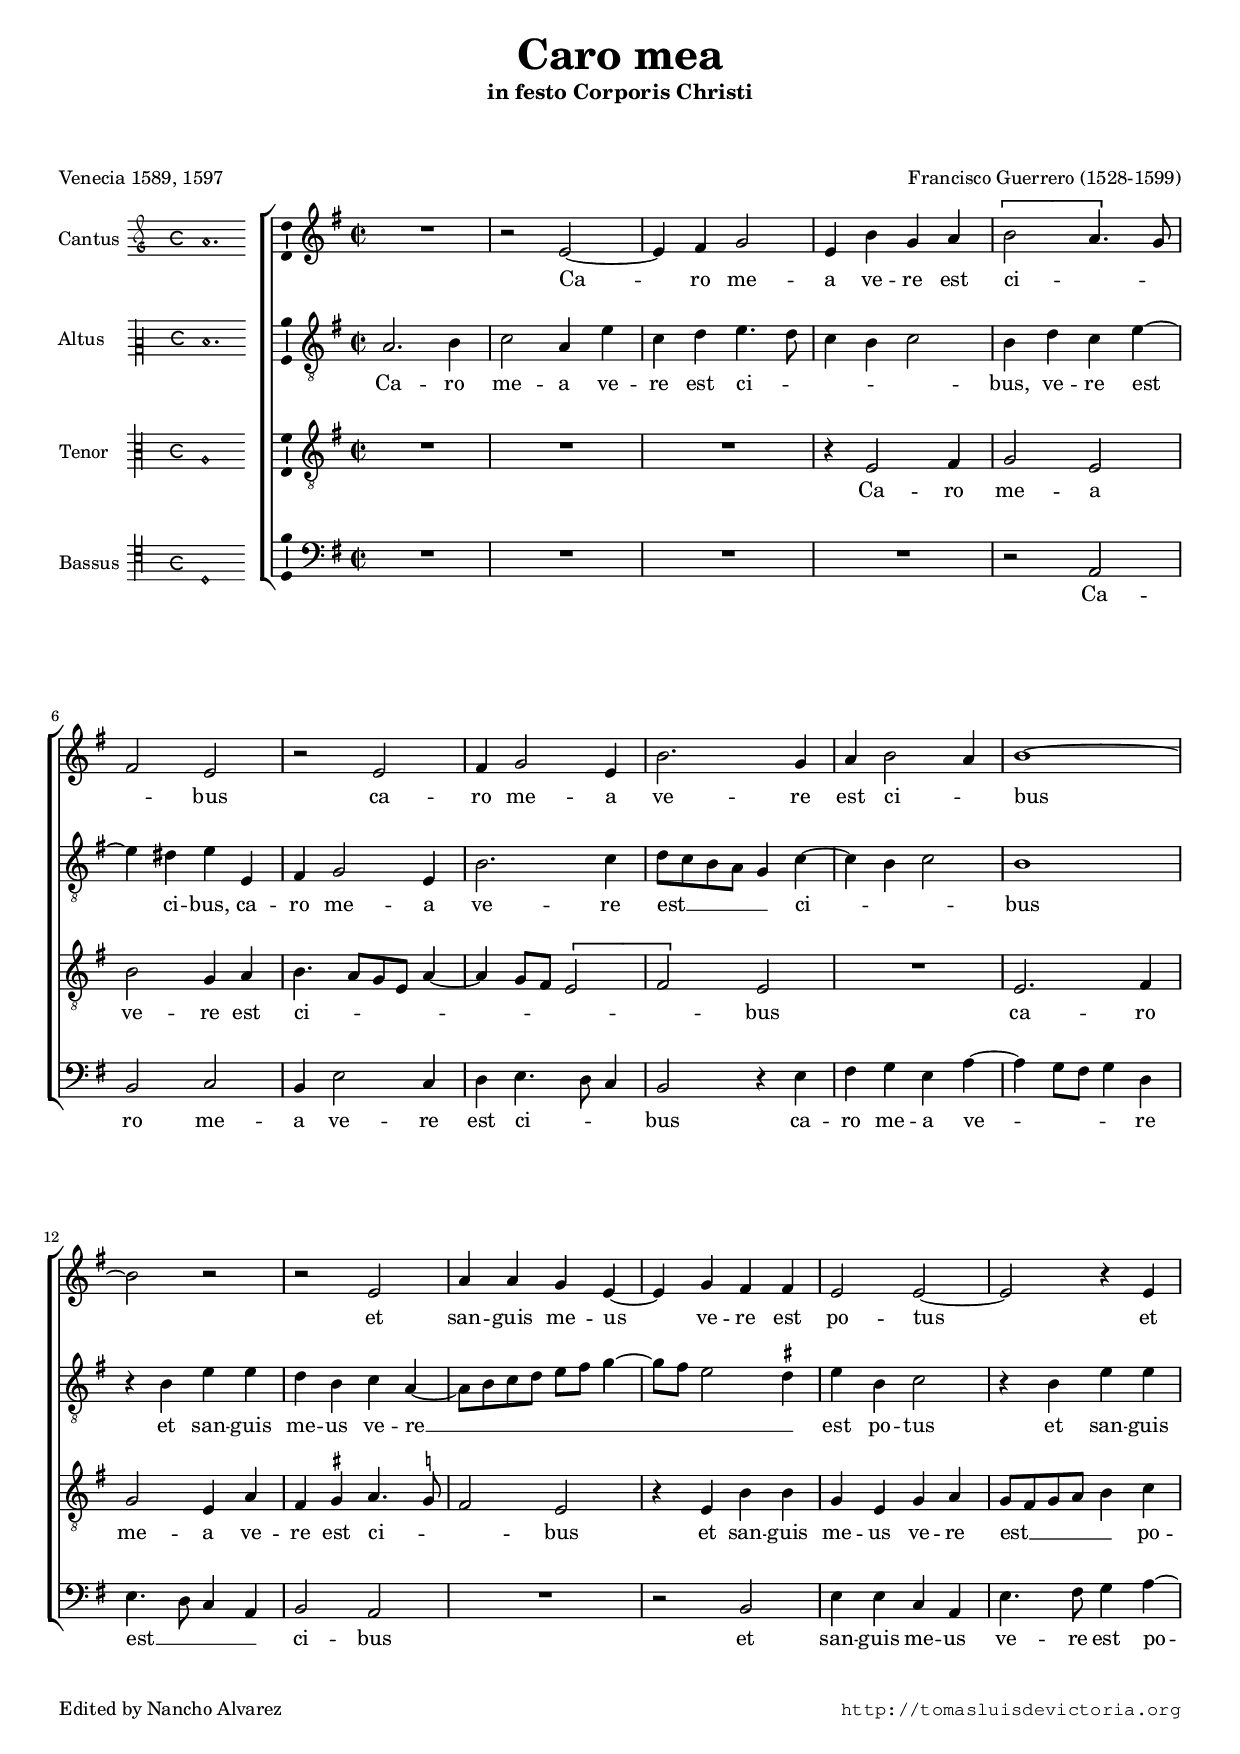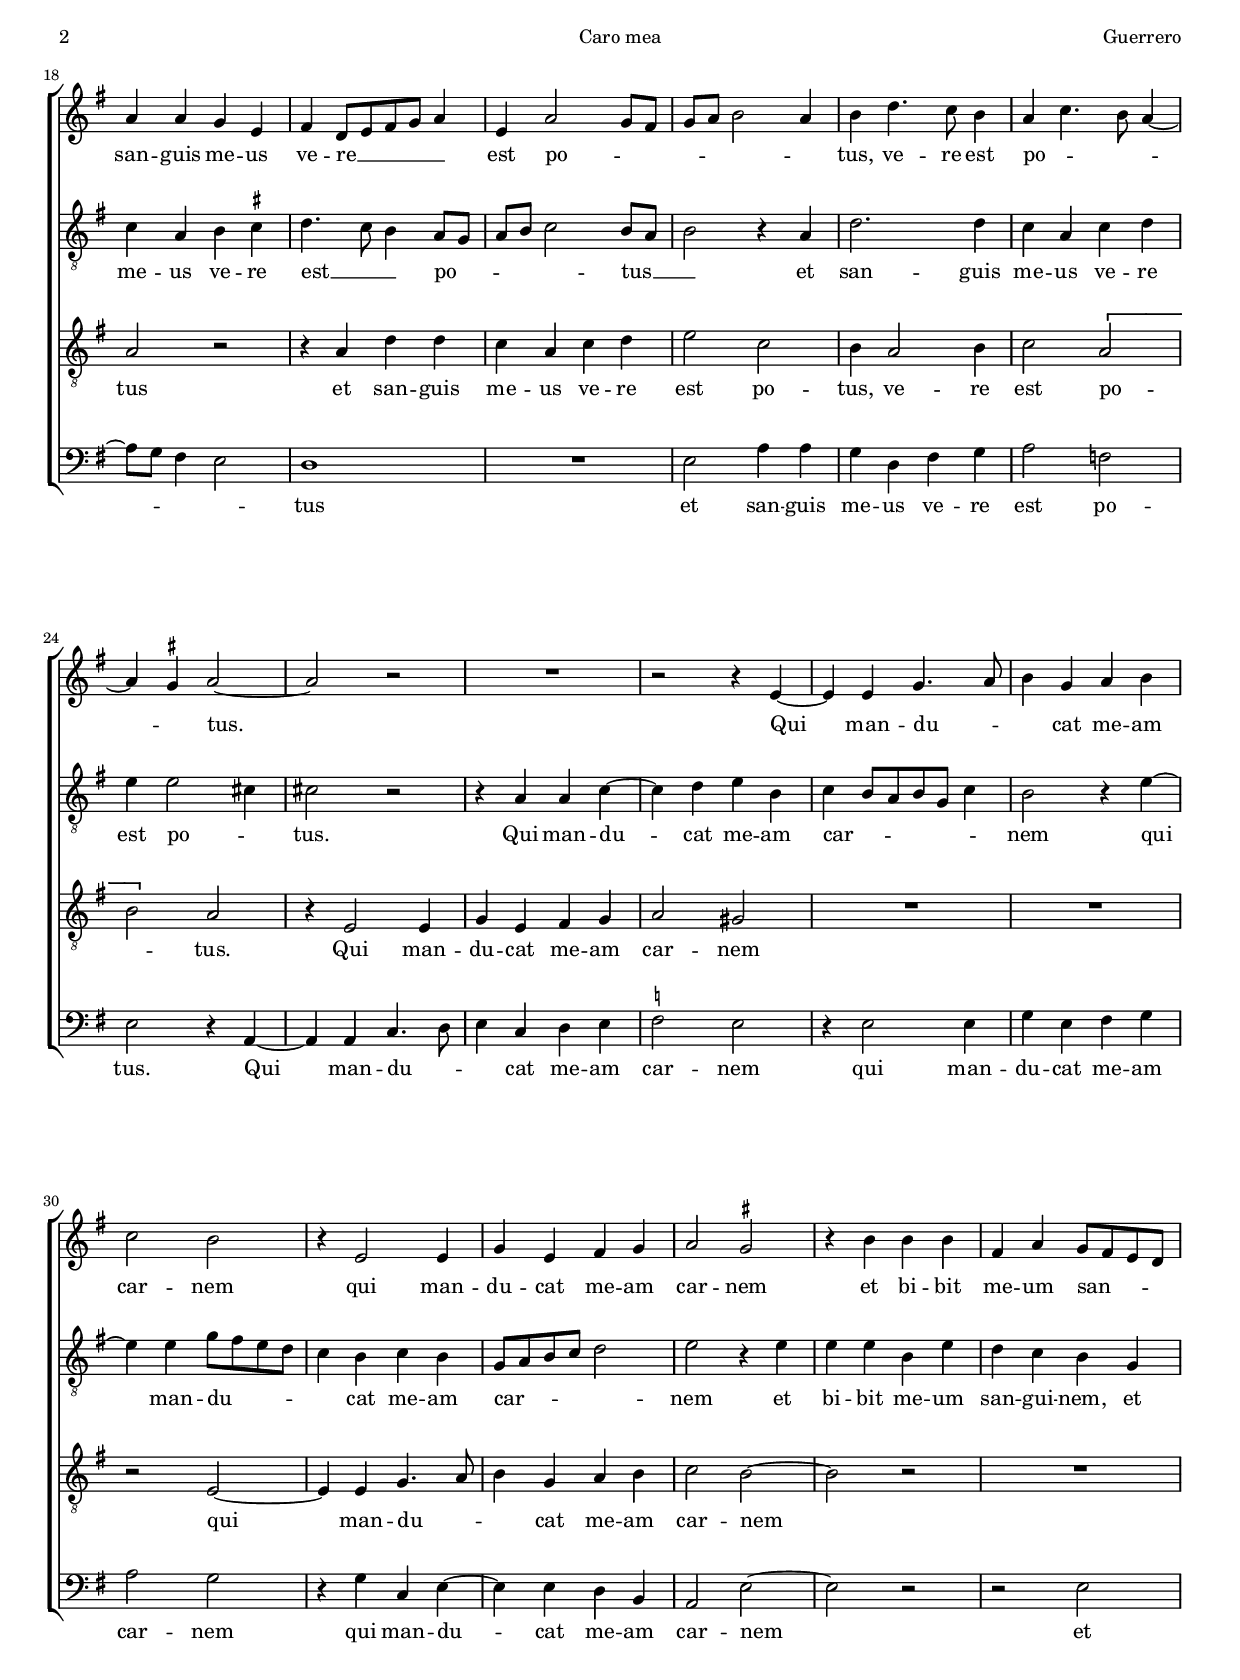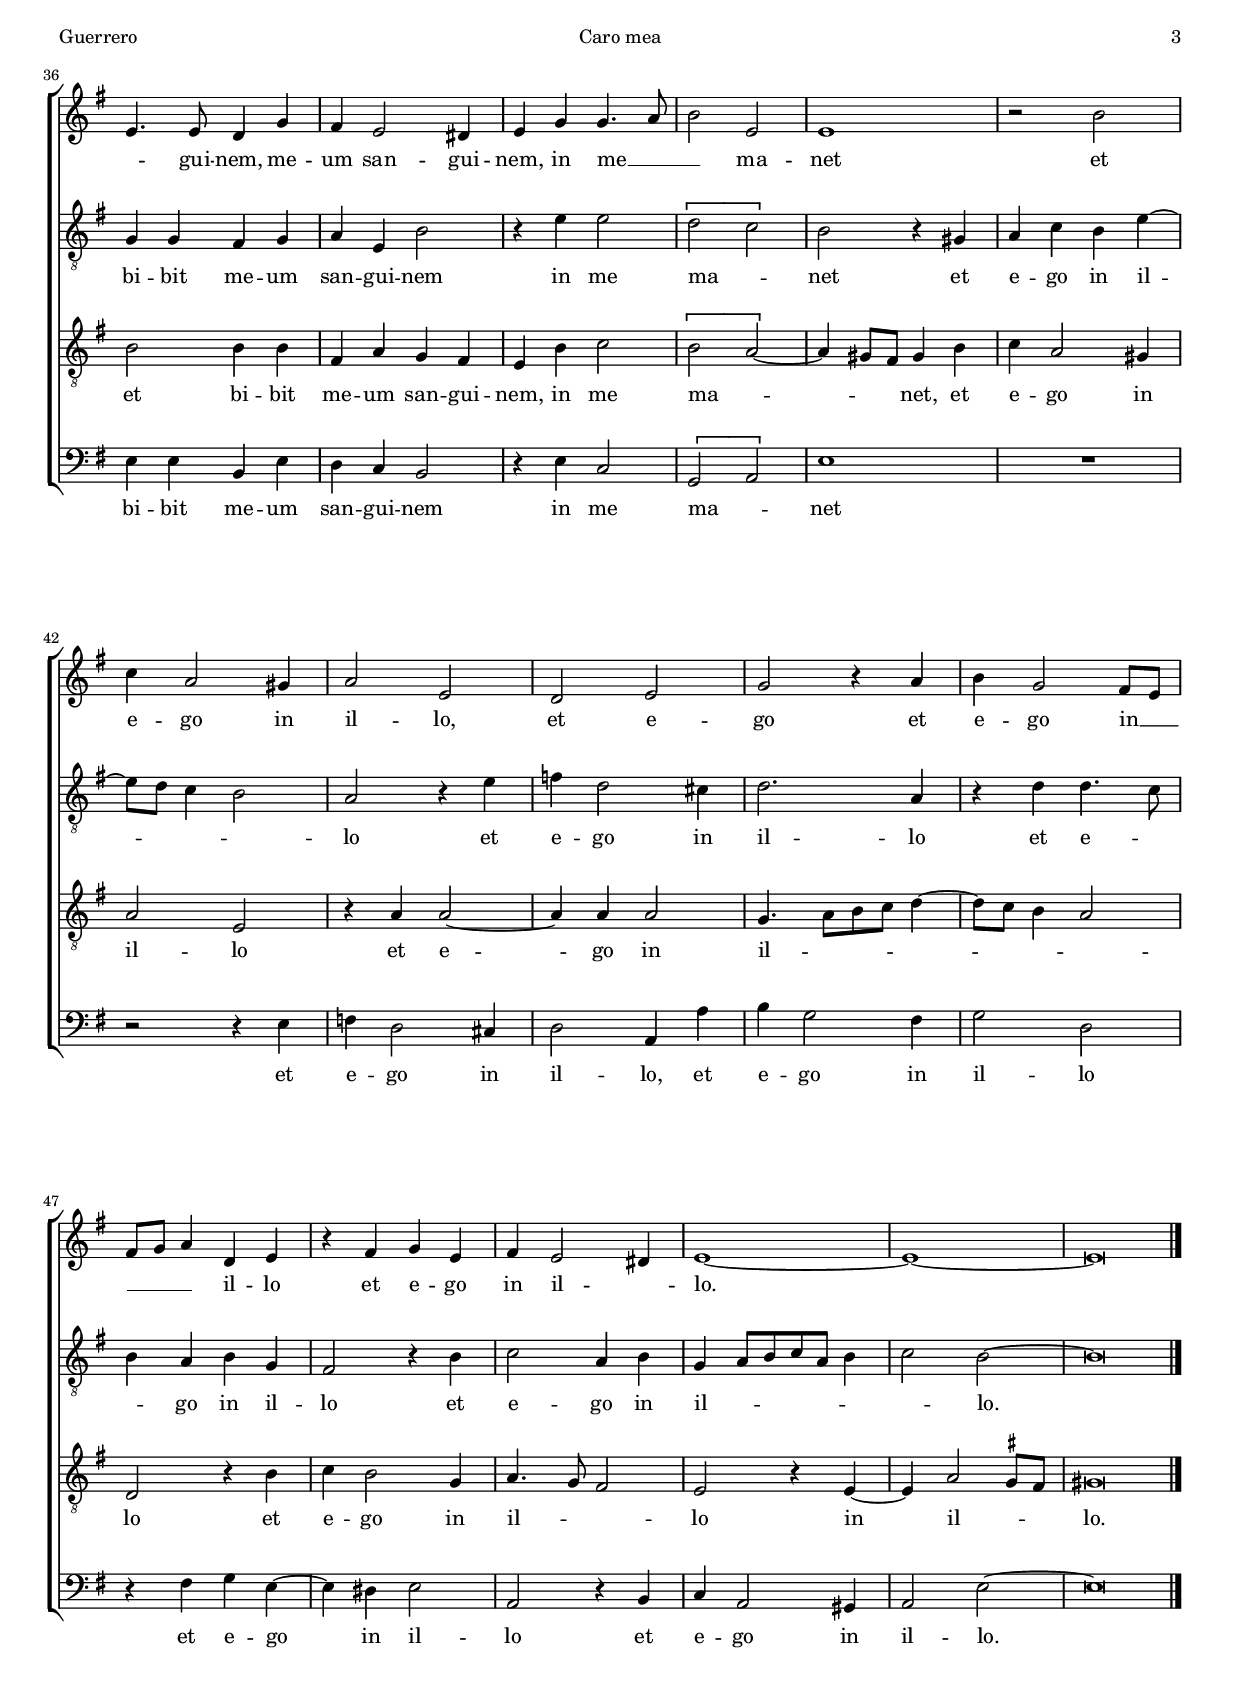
\version "2.18.0"

#(set-default-paper-size "a4")
#(set-global-staff-size 16.4)
#(ly:set-option 'point-and-click #f)
%mobile -s15.5 -i3.2

italicas=\override LyricText.font-shape = #'italic
rectas=\override LyricText.font-shape = #'upright
ss=\once \set suggestAccidentals = ##t
incipitwidth = 20
mtempo={\tempo 4 = 100}
mtempob={\tempo 4 = 50}

htitle="Caro mea"
hcomposer="Guerrero"

\header {
	title=\markup{\fontsize #3 "Caro mea"}
	subtitle="in festo Corporis Christi"
	subsubtitle=\markup{\null \vspace #2 }
	composer="Francisco Guerrero (1528-1599)"
        pdfauthor=\composer
	%opus="(-)"
	poet=\markup{"Venecia 1589, 1597"}
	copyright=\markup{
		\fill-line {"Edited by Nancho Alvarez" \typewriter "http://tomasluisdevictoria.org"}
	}
%	tagline=""
}


global={\key c \major \time 2/2  \skip 1*52 \bar "|."
}

cantus={
	R1*4/4 |
	r2 a' ~ |
	a'4 b' c''2 |
	a'4 e'' c'' d'' |
%5
	\[e''2 d''4.\] c''8 |
	b'2 a' |
	r a' |
	b'4 c''2 a'4 |
	e''2. c''4 |
%10
	d'' e''2 d''4 |
	e''1 ~ |
	e''2 r |
	r a' |
	d''4 d'' c'' a' ~ |
%15
	a' c'' b' b' |
	a'2 a' ~ |
	a' r4 a' |
	d'' d'' c'' a' |
	b'  g'8[ a' b' c''] d''4 |
%20
	a' d''2 c''8 b' |
	c'' d'' e''2 d''4 |
	e'' g''4. f''8 e''4 |
	d'' f''4. e''8 d''4 ~ |
	d'' \ss cis'' d''2 ~ |
%25
	d'' r |
	R1*4/4 |
	r2 r4 a' ~ |
	a' a' c''4. d''8 |
	e''4 c'' d'' e'' |
%30
	f''2 e'' |
	r4 a'2 a'4 |
	c'' a' b' c'' |
	d''2 \ss cis'' |
	r4 e'' e'' e'' |
%35
	b' d'' c''8 b' a' g' |
	a'4. a'8 g'4 c'' |
	b' a'2 gis'4 |
	a' c'' c''4. d''8 |
	e''2 a' |
%40
	a'1 |
	r2 e'' |
	f''4 d''2 cis''4 |
	d''2 a' |
	g' a' |
%45
	c'' r4 d'' |
	e'' c''2 b'8 a' |
	b' c'' d''4 g' a' |
	r b' c'' a' |
	b' a'2 gis'4 |
%50
	a'1 ~ |
	a' ~ |
	a'\breve*1/2
}

altus={
	d'2. e'4 |
	f'2 d'4 a' |
	f' g' a'4. g'8 |
	f'4 e' f'2 |
%5
	e'4 g' f' a' ~ |
	a' gis' a' a |
	b c'2 a4 |
	e'2. f'4 |
	g'8 f' e' d' c'4 f' ~ |
%10
	f' e' f'2 |
	e'1 |
	r4 e' a' a' |
	g' e' f' d' ~ |
	d'8 e' f' g' a' b' c''4 ~ |
%15
	c''8 b' a'2 \ss gis'4 |
	a' e' f'2 |
	r4 e' a' a' |
	f' d' e' \ss fis' |
	g'4. f'8 e'4 d'8 c' |
%20
	d' e' f'2 e'8 d' |
	e'2 r4 d' |
	g'2. g'4 |
	f' d' f' g' |
	a' a'2 fis'4 |
%25
	fis'2 r |
	r4 d' d' f' ~ |
	f' g' a' e' |
	f'  e'8[ d' e' c'] f'4 |
	e'2 r4 a' ~ |
%30
	a' a' c''8 b' a' g' |
	f'4 e' f' e' |
	c'8 d' e' f' g'2 |
	a' r4 a' |
	a' a' e' a' |
%35
	g' f' e' c' |
	c' c' b c' |
	d' a e'2 |
	r4 a' a'2 |
	\[g' f'\] |
%40
	e' r4 cis' |
	d' f' e' a' ~ |
	a'8 g' f'4 e'2 |
	d' r4 a' |
	bes' g'2 fis'4 |
%45
	g'2. d'4 |
	r g' g'4. f'8 |
	e'4 d' e' c' |
	b2 r4 e' |
	f'2 d'4 e' |
%50
	c'  d'8[ e' f' d'] e'4 |
	f'2 e' ~ |
	e'\breve*1/2
}

tenor={
	R1*4/4 |
	R1*4/4 |
	R1*4/4 |
	r4 a2 b4 |
%5
	c'2 a |
	e' c'4 d' |
	e'4.  d'8[ c' a] d'4 ~ |
	d' c'8 b \[a2 |
	b\] a |
%10
	R1*4/4 |
	a2. b4 |
	c'2 a4 d' |
	b \ss cis' d'4. \ss c'8 |
	b2 a |
%15
	r4 a e' e' |
	c' a c' d' |
	c'8 b c' d' e'4 f' |
	d'2 r |
	r4 d' g' g' |
%20
	f' d' f' g' |
	a'2 f' |
	e'4 d'2 e'4 |
	f'2 \[d' |
	e'\] d' |
%25
	r4 a2 a4 |
	c' a b c' |
	d'2 cis' |
	R1*4/4 |
	R1*4/4 |
%30
	r2 a ~ |
	a4 a c'4. d'8 |
	e'4 c' d' e' |
	f'2 e' ~ |
	e' r |
%35
	R1*4/4 |
	e'2 e'4 e' |
	b d' c' b |
	a e' f'2 |
	\[e' d' ~ \]
%40
	d'4 cis'8 b cis'4 e' |
	f' d'2 cis'4 |
	d'2 a |
	r4 d' d'2 ~ |
	d'4 d' d'2 |
%45
	c'4.  d'8[ e' f'] g'4 ~ |
	g'8 f' e'4 d'2 |
	g r4 e' |
	f' e'2 c'4 |
	d'4. c'8 b2 |
%50
	a r4 a ~ |
	a d'2 \ss cis'8 b |
	cis'\breve*1/2
}

bassus={
	R1*4/4 |
	R1*4/4 |
	R1*4/4 |
	R1*4/4 |
%5
	r2 d |
	e f |
	e4 a2 f4 |
	g a4. g8 f4 |
	e2 r4 a |
%10
	b c' a d' ~ |
	d' c'8 b c'4 g |
	a4. g8 f4 d |
	e2 d |
	R1*4/4 |
%15
	r2 e |
	a4 a f d |
	a4. b8 c'4 d' ~ |
	d'8 c' b4 a2 |
	g1 |
%20
	R1*4/4 |
	a2 d'4 d' |
	c' g b c' |
	d'2 bes |
	a r4 d ~ |
%25
	d d f4. g8 |
	a4 f g a |
	\ss bes2 a |
	r4 a2 a4 |
	c' a b c' |
%30
	d'2 c' |
	r4 c' f a ~ |
	a a g e |
	d2 a ~ |
	a r |
%35
	r a |
	a4 a e a |
	g f e2 |
	r4 a f2 |
	\[c d\] |
%40
	a1 |
	R1*4/4 |
	r2 r4 a |
	bes g2 fis4 |
	g2 d4 d' |
%45
	e' c'2 b4 |
	c'2 g |
	r4 b c' a ~ |
	a gis a2 |
	d r4 e |
%50
	f d2 cis4 |
	d2 a ~ |
	a\breve*1/2
}

textocantus=\lyricmode{
Ca -- _ ro me -- a ve -- re est ci -- _ _ _ bus
ca -- ro me -- a ve -- re est ci -- _ bus _
et san -- guis me -- us _ ve -- re est po -- tus _
et san -- guis me -- us ve -- re __ _ _ _ _ est po -- _ _ _ _ _ _ tus,
ve -- re est po -- _ _ _ _ _ tus. _
Qui _ man -- du -- _ _ cat me -- am car -- nem
qui man -- du -- cat me -- am car -- nem
et bi -- bit me -- um san -- _ _ _ _ gui -- nem,
me -- um san -- gui -- nem,
in me __ _ _ ma -- net
et e -- go in il -- lo,
et e -- go
et e -- go in __ _ _ _ _ il -- lo
et e -- go in il -- _ lo. _ _ 
}

textoaltus=\lyricmode{
Ca -- ro me -- a ve -- re est ci -- _ _ _ _ bus,
ve -- re est _ ci -- bus,
ca -- ro me -- a ve -- re est __ _ _ _ _ ci -- _ _ _ bus
et san -- guis me -- us ve -- re __ _ _ _ _ _ _ _ _ _ _ _ est po -- tus
et san -- guis me -- us ve -- re est __ _ _ po -- _ _ _ _ tus __ _ _ 
et san -- guis me -- us ve -- re est po -- _ tus.
Qui man -- du -- _ cat me -- am car -- _ _ _ _ _ nem
qui _ man -- du -- _ _ _ _ cat me -- am car -- _ _ _ _ nem
et bi -- bit me -- um san -- gui -- nem,
et bi -- bit me -- um san -- gui -- nem
in me ma -- _ net
et e -- go in il -- _ _ _ _ lo
et e -- go in il -- lo
et e -- _ _ go in il -- lo
et e -- go in il -- _ _ _ _ _ _ lo. _
}

textotenor=\lyricmode{
Ca -- ro me -- a ve -- re est ci -- _ _ _ _ _ _ _ _ _ bus
ca -- ro me -- a ve -- re est ci -- _ _ bus
et san -- guis me -- us ve -- re est __ _ _ _ _ po -- tus
et san -- guis me -- us ve -- re est po -- tus,
ve -- re est po -- _ tus.
Qui man -- du -- cat me -- am car -- nem
qui _ man -- du -- _ _ cat me -- am car -- nem _
et bi -- bit me -- um san -- gui -- nem,
in me ma -- _ _ _ _ net,
et e -- go in il -- lo
et e -- _ go in il -- _ _ _ _ _ _ _ _ lo
et e -- go in il -- _ _ lo
in _ il -- _ _ lo.
}

textobassus=\lyricmode{
Ca -- ro me -- a ve -- re est ci -- _ _ bus
ca -- ro me -- a ve -- _ _ _ _ re est __ _ _ _ ci -- bus
et san -- guis me -- us ve -- re est po -- _ _ _ _ tus
et san -- guis me -- us ve -- re est po -- tus.
Qui _ man -- du -- _ _ cat me -- am car -- nem
qui man -- du -- cat me -- am car -- nem
qui man -- du -- _ cat me -- am car -- nem _
et bi -- bit me -- um san -- gui -- nem
in me ma -- _ net
et e -- go in il -- lo,
et e -- go in il -- lo
et e -- go _ in il -- lo
et e -- go in il -- lo. _

}

incipitcantus=\markup{
	\score{
		{ 
		\set Staff.instrumentName="Cantus "
		\override NoteHead.style = #'neomensural
		\override Staff.TimeSignature.style = #'neomensural
		\cadenzaOn 
		\clef "petrucci-g"
		\key c \major
		\time 4/4
                a'1.
		} 

	\layout { line-width=\incipitwidth indent = 0 }
	}
}

incipitaltus=\markup{
	\score{
		{ 
		\set Staff.instrumentName="Altus    "
		\override NoteHead.style = #'neomensural 
		\override Staff.TimeSignature.style = #'neomensural
		\cadenzaOn 
		\clef "petrucci-c2"
		\key c \major
		\time 4/4
                d'1.
		} 
	\layout { line-width=\incipitwidth indent = 0 }
	}
}


incipittenor=\markup{
	\score{
		{ 
		\set Staff.instrumentName="Tenor   "
		\override NoteHead.style = #'neomensural 
		\override Staff.TimeSignature.style = #'neomensural
		\cadenzaOn 
		\clef "petrucci-c3"
		\key c \major
		\time 4/4
                a1*3/2
		} 
	\layout { line-width=\incipitwidth indent=0 }
	}
}

incipitbassus=\markup{
	\score{
		{ 
		\set Staff.instrumentName="Bassus "
		\override NoteHead.style = #'neomensural
		\override Staff.TimeSignature.style = #'neomensural
		\cadenzaOn 
		\clef "petrucci-c4"
		\key c \major
		\time 4/4
                d1*3/2
		} 
	\layout { line-width=\incipitwidth indent = 0 }
	}
}

%\layout {
%       \context {\Voice
%               \remove Ligature_bracket_engraver
%               \consists Mensural_ligature_engraver
%       }
%       line-width=\incipitwidth
%       indent = 0
%}

\score {\transpose c' g{
\new ChoirStaff<<

	\new Staff <<\global
	\new Voice="v1" {
		\set Staff.instrumentName=\incipitcantus
		\clef "treble"
		\cantus }
	\new Lyrics \lyricsto "v1" {\textocantus }
	>>

	\new Staff <<\global
	\new Voice="v2" {
		\set Staff.instrumentName=\incipitaltus
		\clef "G_8"
		\altus }
	\new Lyrics \lyricsto "v2" {\textoaltus }
	>>
	
	\new Staff <<\global
	\new Voice="v3" {
		\set Staff.instrumentName=\incipittenor
		\clef "G_8"
		\tenor }
	\new Lyrics \lyricsto "v3" {\textotenor }
	>>

	\new Staff <<\global
	\new Voice="v4" {
		\set Staff.instrumentName=\incipitbassus
		\clef "bass"
		\bassus }
	\new Lyrics \lyricsto "v4" {\textobassus }
	>>
	
>>

	} % transpose

\layout{ 
	\context {\Lyrics 
		\override VerticalAxisGroup.staff-affinity = #UP
		\override VerticalAxisGroup.nonstaff-relatedstaff-spacing =
			#'((basic-distance . 0) (minimum-distance . 0) (padding . 1))
		\override LyricText.font-size = #1.2
		\override LyricHyphen.minimum-distance = #0.5
	}
	\context {\Score 
		tempoHideNote = ##t
		\override BarNumber.padding = #2 
	}
	\context {\Voice 
		melismaBusyProperties = #'()
		%autoBeaming = ##f
	}
	\context {\Staff 
                %\RemoveEmptyStaves
                %\override VerticalAxisGroup.remove-first = ##t
		\override VerticalAxisGroup.staff-staff-spacing =
			#'((basic-distance . 11) (minimum-distance . 0) (padding . 1))
		\consists Ambitus_engraver 
		\override LigatureBracket.padding = #1
	}
}

%\midi { \mtempo }

}


\paper{
	evenHeaderMarkup=\markup  \fill-line { \fromproperty #'page:page-number-string \htitle \hcomposer }
	oddHeaderMarkup= \markup  \fill-line { \on-the-fly #not-first-page \hcomposer \on-the-fly #not-first-page \htitle \on-the-fly #not-first-page \fromproperty #'page:page-number-string }
	%system-count=20
	%page-count = 8
	ragged-last-bottom = ##f
	indent=3.6\cm
	system-system-spacing =
	#'((basic-distance . 20) (minimum-distance . 0) (padding . 5))
	top-system-spacing = % header
	#'((basic-distance . 8) (minimum-distance . 0) (padding . 0))
	last-bottom-spacing = % footer
	#'((basic-distance . 12) (minimum-distance . 0) (padding . 0))
	markup-system-spacing.padding = #1.5
}
